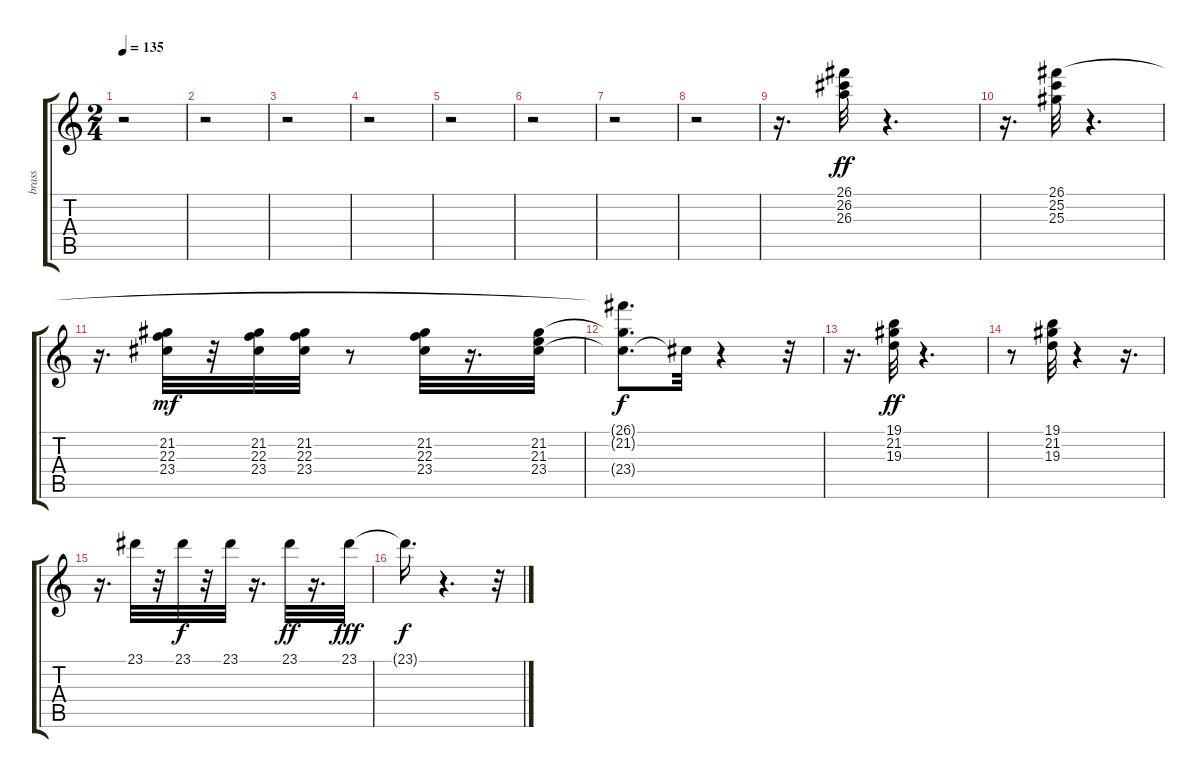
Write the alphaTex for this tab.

\track ("brass" "brass") {instrument brasssection}
\staff {score tabs}
\tuning (E4 B3 G3 D3 A2 E2) {hide}
\ts (2 4)
\tempo 135
\clef g2
\ks c
r.2{dy f} |
r.2 |
r.2 |
r.2 |
r.2 |
r.2 |
r.2 |
r.2 |
r.16{d} (26.1 26.2 26.3).32{dy ff} r.4{d} |
r.16{d} (26.1 25.2 25.3).32 r.4{d} |
r.16{d} (21.2 22.3 23.4).32{dy mf} r.32 (21.2 22.3 23.4).32 (21.2 22.3 23.4).32 r.8 (21.2 22.3 23.4).32 r.16{d} (21.2 21.3 23.4).32 |
(26.1{t} 21.2{t} 23.4{t}).8{d dy f} 23.4{t}.32 r.4 r.32 |
r.16{d} (19.1 21.2 19.3).32{dy ff} r.4{d} |
r.8 (19.1 21.2 19.3).32 r.4 r.16{d} |
r.16{d} 23.1.32 r.32 23.1.32{dy f} r.32 23.1.32 r.16{d} 23.1.32{dy ff} r.16{d} 23.1.32{dy fff} |
23.1{t}.16{d dy f} r.4{d} r.32
